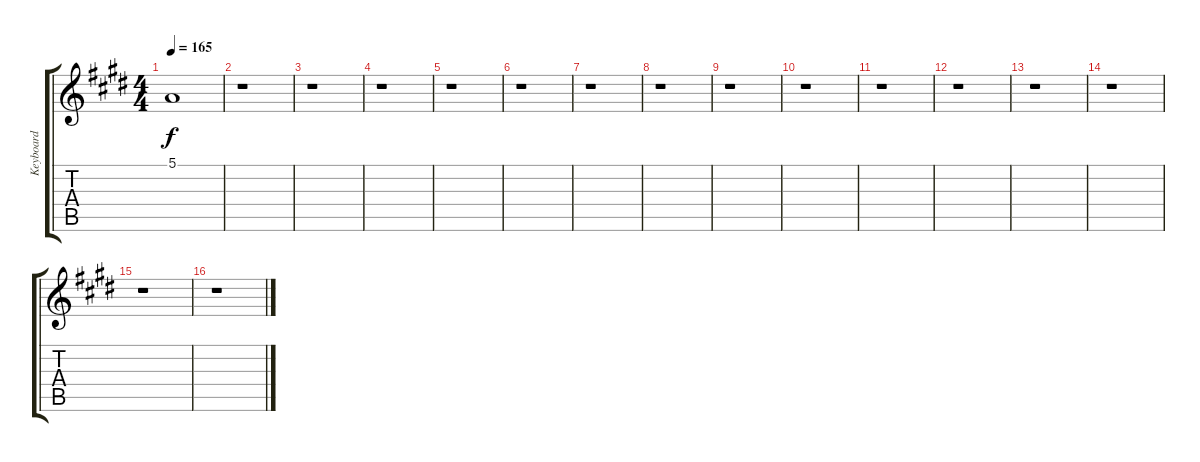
\track ("Keyboard" "Keyboard") {instrument pad6metallic}
\staff {score tabs}
\tuning (E4 B3 G3 D3 A2 E2) {hide}
\ts (4 4)
\tempo 165
\clef g2
\ks e
5.1{t}.1{dy f} |
r.1 |
r.1 |
r.1 |
r.1 |
r.1 |
r.1 |
r.1 |
r.1 |
r.1 |
r.1 |
r.1 |
r.1 |
r.1 |
r.1 |
r.1
